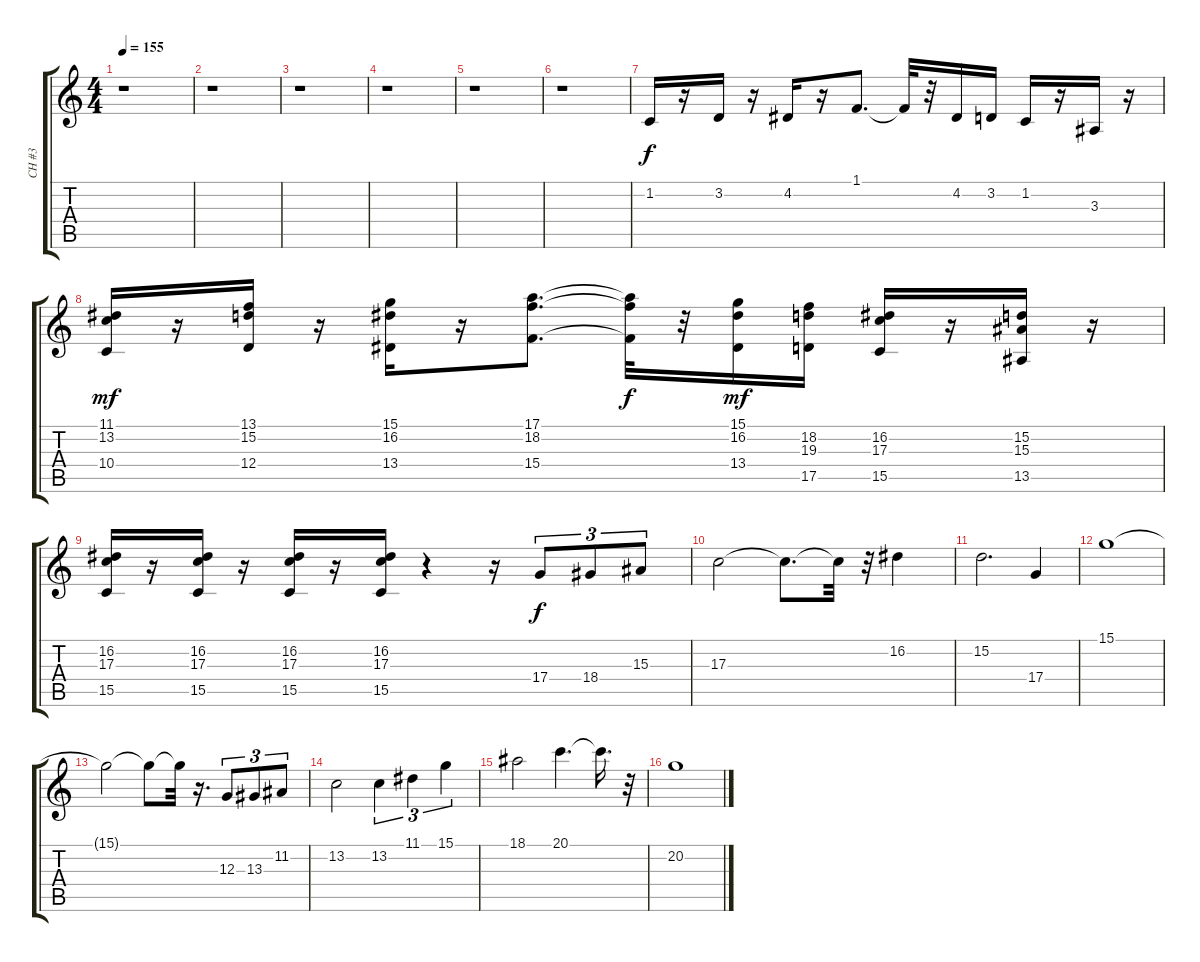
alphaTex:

\track ("CH #3" "CH #3") {instrument stringensemble1}
\staff {score tabs}
\tuning (E4 B3 G3 D3 A2 E2) {hide}
\ts (4 4)
\tempo 155
\clef g2
\ks c
r.1{dy f} |
r.1 |
r.1 |
r.1 |
r.1 |
r.1 |
1.2.16 r.16 3.2.16 r.16 4.2.16 r.16 1.1.8{d} 1.1{t}.32 r.32 4.2.16 3.2.16 1.2.16 r.16 3.3.16 r.16 |
(11.1 13.2 10.4).16{dy mf} r.16 (13.1 15.2 12.4).16 r.16 (15.1 16.2 13.4).16 r.16 (17.1 18.2 15.4).8{d} (17.1{t} 18.2{t} 15.4{t}).32{dy f} r.32 (15.1 16.2 13.4).16{dy mf} (18.2 19.3 17.5).16 (16.2 17.3 15.5).16 r.16 (15.2 15.3 13.5).16 r.16 |
(16.2 17.3 15.5).16 r.16 (16.2 17.3 15.5).16 r.16 (16.2 17.3 15.5).16 r.16 (16.2 17.3 15.5).16 r.4 r.16 17.4.8{tu (3 2) dy f} 18.4.8{tu (3 2)} 15.3.8{tu (3 2)} |
17.3.2 17.3{t}.8{d} 17.3{t}.32 r.32 16.2.4 |
15.2.2{d} 17.4.4 |
15.1.1 |
15.1{t}.2 15.1{t}.8 15.1{t}.32 r.16{d} 12.3.8{tu (3 2)} 13.3.8{tu (3 2)} 11.2.8{tu (3 2)} |
13.2.2 13.2.4{tu (3 2)} 11.1.4{tu (3 2)} 15.1.4{tu (3 2)} |
18.1.2 20.1.4{d} 20.1{t}.16{d} r.32 |
20.2.1
